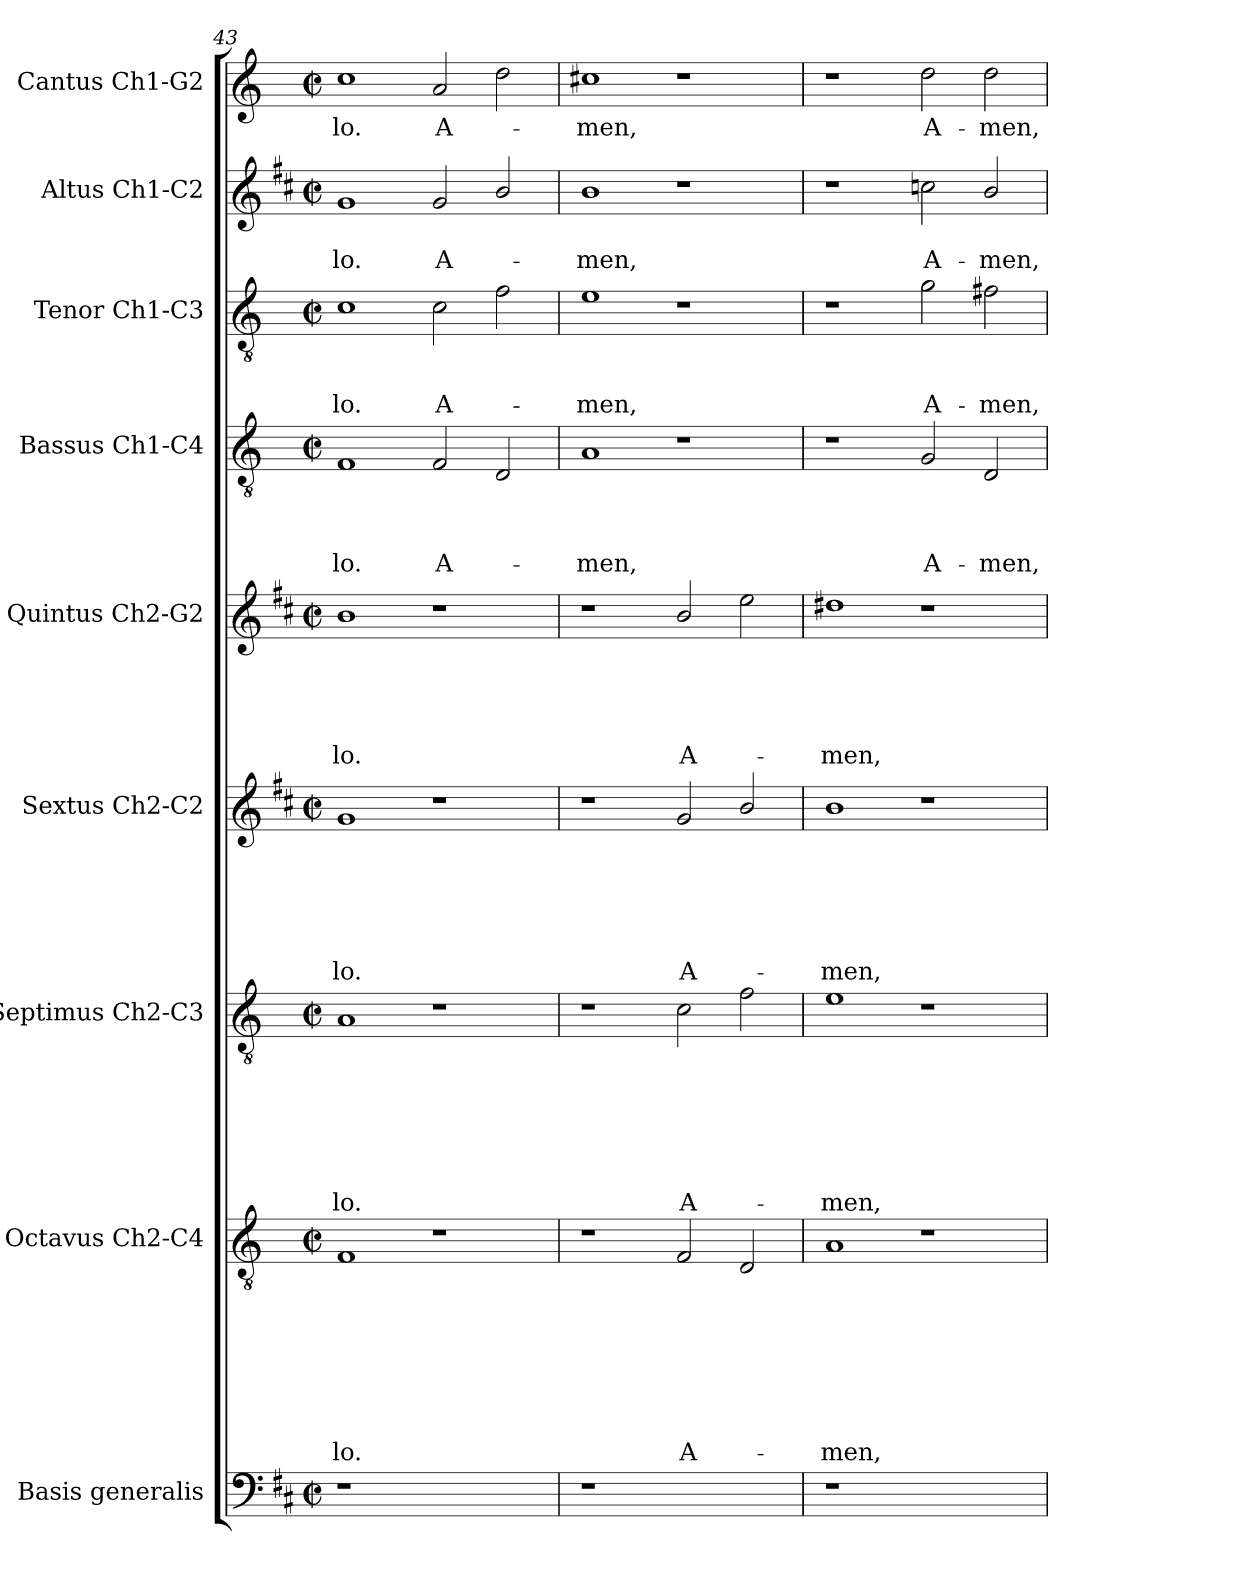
**kern	**kern	**text	**text	**text	**text	**text	**text	**text	**text	**kern	**text	**text	**text	**text	**text	**text	**text	**kern	**text	**text	**text	**text	**text	**text	**kern	**text	**text	**text	**text	**text	**kern	**text	**text	**text	**text	**kern	**text	**text	**text	**kern	**text	**text	**kern	**text
*part9	*part8	*part8	*part8	*part8	*part8	*part8	*part8	*part8	*part8	*part7	*part7	*part7	*part7	*part7	*part7	*part7	*part7	*part6	*part6	*part6	*part6	*part6	*part6	*part6	*part5	*part5	*part5	*part5	*part5	*part5	*part4	*part4	*part4	*part4	*part4	*part3	*part3	*part3	*part3	*part2	*part2	*part2	*part1	*part1
*staff9	*staff8	*staff8	*staff8	*staff8	*staff8	*staff8	*staff8	*staff8	*staff8	*staff7	*staff7	*staff7	*staff7	*staff7	*staff7	*staff7	*staff7	*staff6	*staff6	*staff6	*staff6	*staff6	*staff6	*staff6	*staff5	*staff5	*staff5	*staff5	*staff5	*staff5	*staff4	*staff4	*staff4	*staff4	*staff4	*staff3	*staff3	*staff3	*staff3	*staff2	*staff2	*staff2	*staff1	*staff1
*I"Basis generalis	*I"Octavus Ch2-C4	*	*	*	*	*	*	*	*	*I"Septimus Ch2-C3	*	*	*	*	*	*	*	*I"Sextus Ch2-C2	*	*	*	*	*	*	*I"Quintus Ch2-G2	*	*	*	*	*	*I"Bassus Ch1-C4	*	*	*	*	*I"Tenor Ch1-C3	*	*	*	*I"Altus Ch1-C2	*	*	*I"Cantus Ch1-G2	*
*	*	*	*	*	*	*	*	*	*	*	*	*	*	*	*	*	*	*	*	*	*	*	*	*	*	*	*	*	*	*	*I'B	*	*	*	*	*I'T	*	*	*	*I'A	*	*	*I'C	*
*clefF4	*clefGv2	*	*	*	*	*	*	*	*	*clefGv2	*	*	*	*	*	*	*	*clefG2	*	*	*	*	*	*	*clefG2	*	*	*	*	*	*clefGv2	*	*	*	*	*clefGv2	*	*	*	*clefG2	*	*	*clefG2	*
*ITrd1c2	*	*	*	*	*	*	*	*	*	*	*	*	*	*	*	*	*	*ITrd1c2	*	*	*	*	*	*	*ITrd1c2	*	*	*	*	*	*	*	*	*	*	*	*	*	*	*ITrd1c2	*	*	*	*
*k[]	*k[]	*	*	*	*	*	*	*	*	*k[]	*	*	*	*	*	*	*	*k[]	*	*	*	*	*	*	*k[]	*	*	*	*	*	*k[]	*	*	*	*	*k[]	*	*	*	*k[]	*	*	*k[]	*
*C:	*C:	*	*	*	*	*	*	*	*	*C:	*	*	*	*	*	*	*	*C:	*	*	*	*	*	*	*C:	*	*	*	*	*	*C:	*	*	*	*	*C:	*	*	*	*C:	*	*	*C:	*
*M2/2	*M2/2	*	*	*	*	*	*	*	*	*M2/2	*	*	*	*	*	*	*	*M2/2	*	*	*	*	*	*	*M2/2	*	*	*	*	*	*M2/2	*	*	*	*	*M2/2	*	*	*	*M2/2	*	*	*M2/2	*
*met(c|)	*met(c|)	*	*	*	*	*	*	*	*	*met(c|)	*	*	*	*	*	*	*	*met(c|)	*	*	*	*	*	*	*met(c|)	*	*	*	*	*	*met(c|)	*	*	*	*	*met(c|)	*	*	*	*met(c|)	*	*	*met(c|)	*
=43	=43	=43	=43	=43	=43	=43	=43	=43	=43	=43	=43	=43	=43	=43	=43	=43	=43	=43	=43	=43	=43	=43	=43	=43	=43	=43	=43	=43	=43	=43	=43	=43	=43	=43	=43	=43	=43	=43	=43	=43	=43	=43	=43	=43
!	!	!	!	!	!	!	!	!	!LO:LY:b	!	!	!	!	!	!	!	!LO:LY:b	!	!	!	!	!	!	!LO:LY:b	!	!	!	!	!	!LO:LY:b	!	!	!	!	!LO:LY:b	!	!	!	!LO:LY:b	!	!	!LO:LY:b	!	!LO:LY:b
1r	1F	.	.	.	.	.	.	.	-lo.	1A	.	.	.	.	.	.	-lo.	1f	.	.	.	.	.	-lo.	1a	.	.	.	.	-lo.	1F	.	.	.	-lo.	1c	.	.	-lo.	1f	.	-lo.	1cc	-lo.
!	!	!	!	!	!	!	!	!	!	!	!	!	!	!	!	!	!	!	!	!	!	!	!	!	!	!	!	!	!	!	!	!	!	!	!LO:LY:b	!	!	!	!LO:LY:b	!	!	!LO:LY:b	!	!LO:LY:b
1ryy	1r	.	.	.	.	.	.	.	.	1r	.	.	.	.	.	.	.	1r	.	.	.	.	.	.	1r	.	.	.	.	.	2F/	.	.	.	A-	2c\	.	.	A-	2f/	.	A-	2a/	A-
.	.	.	.	.	.	.	.	.	.	.	.	.	.	.	.	.	.	.	.	.	.	.	.	.	.	.	.	.	.	.	2D/	.	.	.	.	2f\	.	.	.	2a/	.	.	2dd\	.
=44	=44	=44	=44	=44	=44	=44	=44	=44	=44	=44	=44	=44	=44	=44	=44	=44	=44	=44	=44	=44	=44	=44	=44	=44	=44	=44	=44	=44	=44	=44	=44	=44	=44	=44	=44	=44	=44	=44	=44	=44	=44	=44	=44	=44
!	!	!	!	!	!	!	!	!	!	!	!	!	!	!	!	!	!	!	!	!	!	!	!	!	!	!	!	!	!	!	!	!	!	!	!LO:LY:b	!	!	!	!LO:LY:b	!	!	!LO:LY:b	!	!LO:LY:b
1r	1r	.	.	.	.	.	.	.	.	1r	.	.	.	.	.	.	.	1r	.	.	.	.	.	.	1r	.	.	.	.	.	1A	.	.	.	-men,	1e	.	.	-men,	1a	.	-men,	1cc#X	-men,
!	!	!	!	!	!	!	!	!	!LO:LY:b	!	!	!	!	!	!	!	!LO:LY:b	!	!	!	!	!	!	!LO:LY:b	!	!	!	!	!	!LO:LY:b	!	!	!	!	!	!	!	!	!	!	!	!	!	!
1ryy	2F/	.	.	.	.	.	.	.	A-	2c\	.	.	.	.	.	.	A-	2f/	.	.	.	.	.	A-	2a/	.	.	.	.	A-	1r	.	.	.	.	1r	.	.	.	1r	.	.	1r	.
.	2D/	.	.	.	.	.	.	.	.	2f\	.	.	.	.	.	.	.	2a/	.	.	.	.	.	.	2dd\	.	.	.	.	.	.	.	.	.	.	.	.	.	.	.	.	.	.	.
!!LO:LB:g=z
=45	=45	=45	=45	=45	=45	=45	=45	=45	=45	=45	=45	=45	=45	=45	=45	=45	=45	=45	=45	=45	=45	=45	=45	=45	=45	=45	=45	=45	=45	=45	=45	=45	=45	=45	=45	=45	=45	=45	=45	=45	=45	=45	=45	=45
!	!	!	!	!	!	!	!	!	!LO:LY:b	!	!	!	!	!	!	!	!LO:LY:b	!	!	!	!	!	!	!LO:LY:b	!	!	!	!	!	!LO:LY:b	!	!	!	!	!	!	!	!	!	!	!	!	!	!
1r	1A	.	.	.	.	.	.	.	-men,	1e	.	.	.	.	.	.	-men,	1a	.	.	.	.	.	-men,	1cc#X	.	.	.	.	-men,	1r	.	.	.	.	1r	.	.	.	1r	.	.	1r	.
!	!	!	!	!	!	!	!	!	!	!	!	!	!	!	!	!	!	!	!	!	!	!	!	!	!	!	!	!	!	!	!	!	!	!	!LO:LY:b	!	!	!	!LO:LY:b	!	!	!LO:LY:b	!	!LO:LY:b
1ryy	1r	.	.	.	.	.	.	.	.	1r	.	.	.	.	.	.	.	1r	.	.	.	.	.	.	1r	.	.	.	.	.	2G/	.	.	.	A-	2g\	.	.	A-	2b-X\	.	A-	2dd\	A-
!	!	!	!	!	!	!	!	!	!	!	!	!	!	!	!	!	!	!	!	!	!	!	!	!	!	!	!	!	!	!	!	!	!	!	!LO:LY:b	!	!	!	!LO:LY:b	!	!	!LO:LY:b	!	!LO:LY:b
.	.	.	.	.	.	.	.	.	.	.	.	.	.	.	.	.	.	.	.	.	.	.	.	.	.	.	.	.	.	.	2D/	.	.	.	-men,	2f#X\	.	.	-men,	2a/	.	-men,	2dd\	-men,
=	=	=	=	=	=	=	=	=	=	=	=	=	=	=	=	=	=	=	=	=	=	=	=	=	=	=	=	=	=	=	=	=	=	=	=	=	=	=	=	=	=	=	=	=
*-	*-	*-	*-	*-	*-	*-	*-	*-	*-	*-	*-	*-	*-	*-	*-	*-	*-	*-	*-	*-	*-	*-	*-	*-	*-	*-	*-	*-	*-	*-	*-	*-	*-	*-	*-	*-	*-	*-	*-	*-	*-	*-	*-	*-
